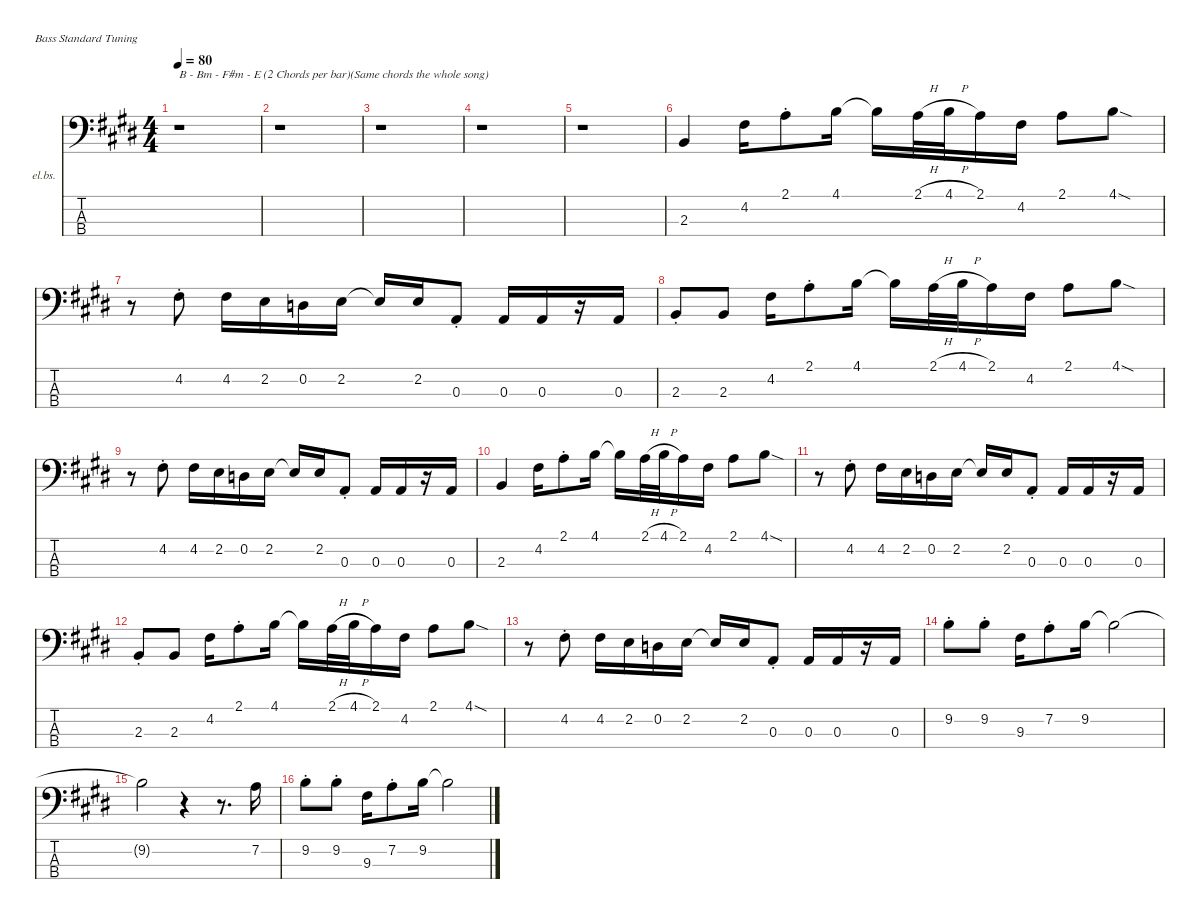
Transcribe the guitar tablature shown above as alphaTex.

\defaultSystemsLayout 4
\hideDynamics
\bracketExtendMode nobrackets
\firstSystemTrackNameOrientation horizontal
\otherSystemsTrackNameOrientation horizontal
\track ("Electric Bass" "el.bs.") {instrument electricbassfinger}
\staff {score tabs}
\tuning (G2 D2 A1 E1)
\ts (4 4)
\tempo 80
\clef f4
\ks e
r.1{txt "B - Bm - F#m - E (2 Chords per bar)(Same chords the whole song)" dy mf instrument electricbassfinger beam Down} |
r.1{beam Down} |
r.1{beam Down} |
r.1{beam Down} |
r.1{beam Down} |
2.3{acc forcenatural}.4{beam Up} 4.2{acc #}.16{beam Down} 2.1{st acc forcenatural}.8{beam Down} 4.1{acc forcenatural}.16{beam Down} 4.1{t acc forcenatural}.16{beam Down} 2.1{h acc forcenatural}.32{beam Down} 4.1{h acc forcenatural}.32{beam Down} 2.1{acc forcenatural}.16{beam Down} 4.2{acc #}.16{beam Down} 2.1{acc forcenatural}.8{beam Down} 4.1{sod acc forcenatural}.8{beam Down} |
r.8{beam Down} 4.2{st acc #}.8{beam Down} 4.2{acc #}.16{beam Down} 2.2{acc forcenatural}.16{beam Down} 0.2{acc forcenatural}.16{beam Down} 2.2{acc forcenatural}.16{beam Down} 2.2{t acc forcenatural}.16{beam Up} 2.2{acc forcenatural}.16{beam Up} 0.3{st acc forcenatural}.8{beam Up} 0.3{acc forcenatural}.16{beam Up} 0.3{acc forcenatural}.16{beam Up} r.16{beam Up} 0.3{acc forcenatural}.16{beam Up} |
2.3{st acc forcenatural}.8{beam Up} 2.3{acc forcenatural}.8{beam Up} 4.2{acc #}.16{beam Down} 2.1{st acc forcenatural}.8{beam Down} 4.1{acc forcenatural}.16{beam Down} 4.1{t acc forcenatural}.16{beam Down} 2.1{h acc forcenatural}.32{beam Down} 4.1{h acc forcenatural}.32{beam Down} 2.1{acc forcenatural}.16{beam Down} 4.2{acc #}.16{beam Down} 2.1{acc forcenatural}.8{beam Down} 4.1{sod acc forcenatural}.8{beam Down} |
r.8{beam Down} 4.2{st acc #}.8{beam Down} 4.2{acc #}.16{beam Down} 2.2{acc forcenatural}.16{beam Down} 0.2{acc forcenatural}.16{beam Down} 2.2{acc forcenatural}.16{beam Down} 2.2{t acc forcenatural}.16{beam Up} 2.2{acc forcenatural}.16{beam Up} 0.3{st acc forcenatural}.8{beam Up} 0.3{acc forcenatural}.16{beam Up} 0.3{acc forcenatural}.16{beam Up} r.16{beam Up} 0.3{acc forcenatural}.16{beam Up} |
2.3{acc forcenatural}.4{beam Up} 4.2{acc #}.16{beam Down} 2.1{st acc forcenatural}.8{beam Down} 4.1{acc forcenatural}.16{beam Down} 4.1{t acc forcenatural}.16{beam Down} 2.1{h acc forcenatural}.32{beam Down} 4.1{h acc forcenatural}.32{beam Down} 2.1{acc forcenatural}.16{beam Down} 4.2{acc #}.16{beam Down} 2.1{acc forcenatural}.8{beam Down} 4.1{sod acc forcenatural}.8{beam Down} |
r.8{beam Down} 4.2{st acc #}.8{beam Down} 4.2{acc #}.16{beam Down} 2.2{acc forcenatural}.16{beam Down} 0.2{acc forcenatural}.16{beam Down} 2.2{acc forcenatural}.16{beam Down} 2.2{t acc forcenatural}.16{beam Up} 2.2{acc forcenatural}.16{beam Up} 0.3{st acc forcenatural}.8{beam Up} 0.3{acc forcenatural}.16{beam Up} 0.3{acc forcenatural}.16{beam Up} r.16{beam Up} 0.3{acc forcenatural}.16{beam Up} |
2.3{st acc forcenatural}.8{beam Up} 2.3{acc forcenatural}.8{beam Up} 4.2{acc #}.16{beam Down} 2.1{st acc forcenatural}.8{beam Down} 4.1{acc forcenatural}.16{beam Down} 4.1{t acc forcenatural}.16{beam Down} 2.1{h acc forcenatural}.32{beam Down} 4.1{h acc forcenatural}.32{beam Down} 2.1{acc forcenatural}.16{beam Down} 4.2{acc #}.16{beam Down} 2.1{acc forcenatural}.8{beam Down} 4.1{sod acc forcenatural}.8{beam Down} |
r.8{beam Down} 4.2{st acc #}.8{beam Down} 4.2{acc #}.16{beam Down} 2.2{acc forcenatural}.16{beam Down} 0.2{acc forcenatural}.16{beam Down} 2.2{acc forcenatural}.16{beam Down} 2.2{t acc forcenatural}.16{beam Up} 2.2{acc forcenatural}.16{beam Up} 0.3{st acc forcenatural}.8{beam Up} 0.3{acc forcenatural}.16{beam Up} 0.3{acc forcenatural}.16{beam Up} r.16{beam Up} 0.3{acc forcenatural}.16{beam Up} |
9.2{st acc forcenatural}.8{beam Down} 9.2{st acc forcenatural}.8{beam Down} 9.3{acc #}.16{beam Down} 7.2{st acc forcenatural}.8{beam Down} 9.2{acc forcenatural}.16{beam Down} 9.2{t acc forcenatural}.2{beam Down} |
9.2{t acc forcenatural}.2{beam Down} r.4{beam Down} r.8{d beam Down} 7.2{acc forcenatural}.16{beam Down} |
9.2{st acc forcenatural}.8{beam Down} 9.2{st acc forcenatural}.8{beam Down} 9.3{acc #}.16{beam Down} 7.2{st acc forcenatural}.8{beam Down} 9.2{acc forcenatural}.16{beam Down} 9.2{t acc forcenatural}.2{beam Down}
